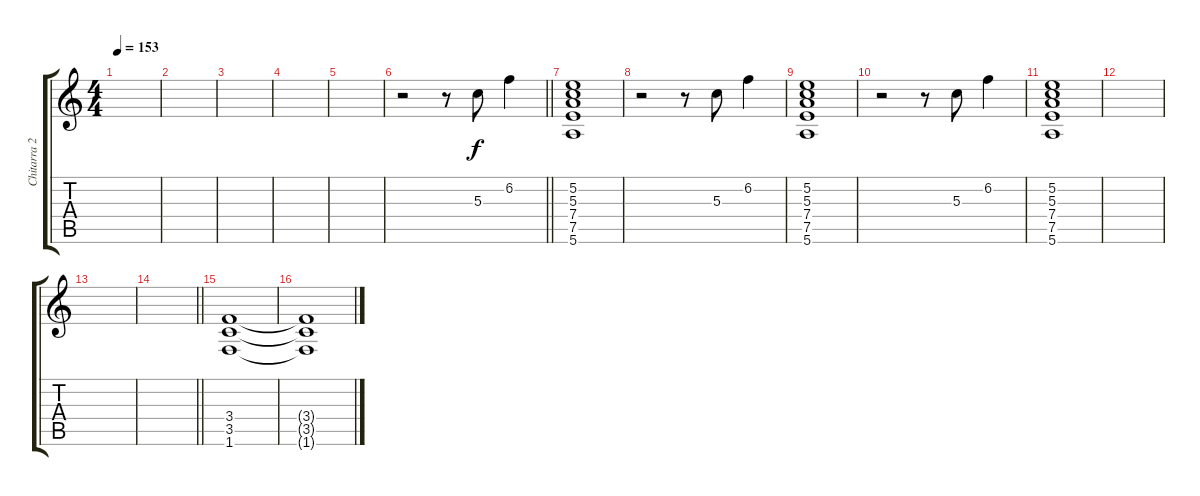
\track ("Chitarra 2" "Chitarra 2") {instrument electricguitarjazz}
\staff {score tabs}
\tuning (E4 B3 G3 D3 A2 E2) {hide}
\ts (4 4)
\tempo 153
\clef g2
\ks c
|
|
|
|
|
\barLineRight lightlight
r.2 r.8 5.3.8 6.2.4 |
(5.2 5.3 7.4 7.5 5.6).1 |
r.2 r.8 5.3.8 6.2.4 |
(5.2 5.3 7.4 7.5 5.6).1 |
r.2 r.8 5.3.8 6.2.4 |
(5.2 5.3 7.4 7.5 5.6).1 |
|
|
\barLineRight lightlight
|
(3.4 3.5 1.6).1{instrument overdrivenguitar} |
(3.4{t} 3.5{t} 1.6{t}).1
